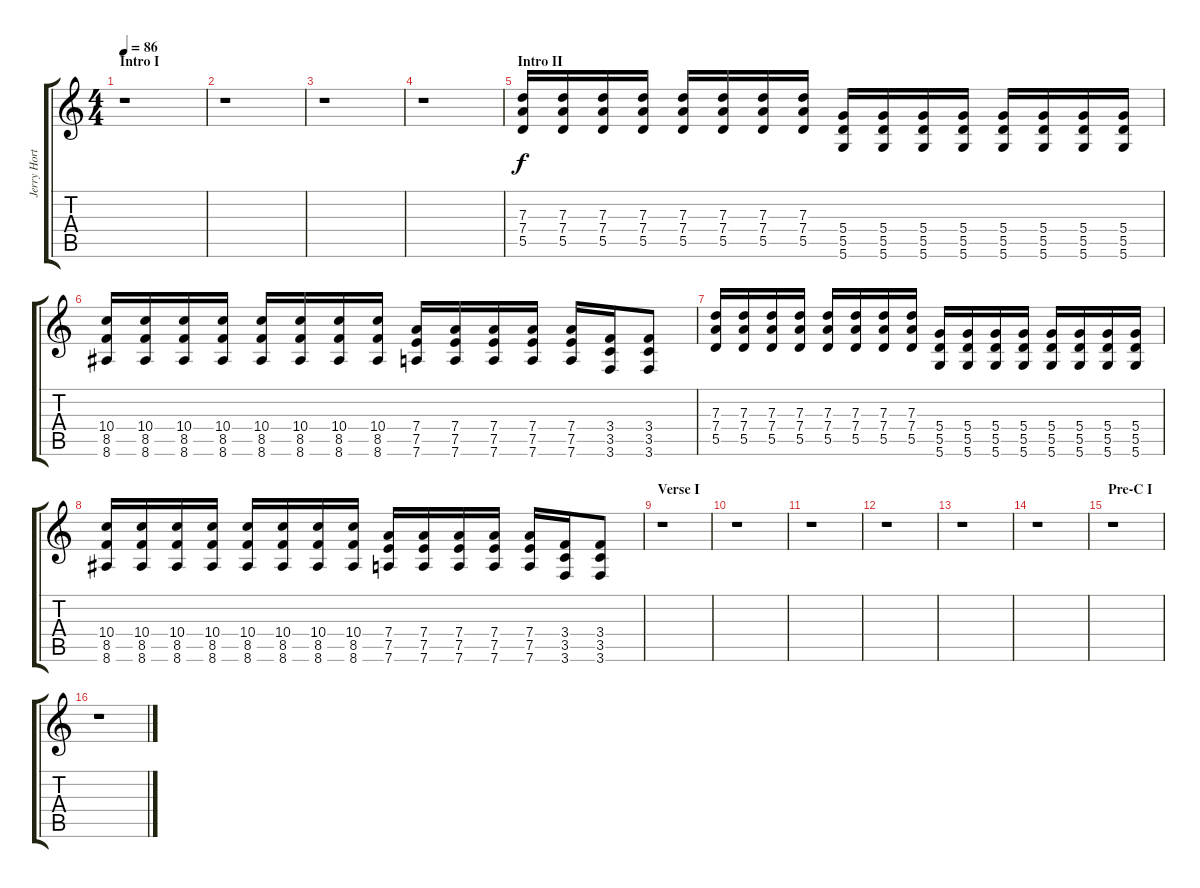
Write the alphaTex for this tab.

\track ("Jerry Horton - 2nd Guitar" "Jerry Hort") {instrument distortionguitar}
\staff {score tabs}
\tuning (E4 B3 G3 D3 A2 D2) {hide}
\ts (4 4)
\section ("" "Intro I")
\tempo 86
\clef g2
\ks c
r.1{dy f instrument distortionguitar} |
r.1 |
r.1 |
r.1 |
\section ("" "Intro II")
(7.3 7.4 5.5).16 (7.3 7.4 5.5).16 (7.3 7.4 5.5).16 (7.3 7.4 5.5).16 (7.3 7.4 5.5).16 (7.3 7.4 5.5).16 (7.3 7.4 5.5).16 (7.3 7.4 5.5).16 (5.4 5.5 5.6).16 (5.4 5.5 5.6).16 (5.4 5.5 5.6).16 (5.4 5.5 5.6).16 (5.4 5.5 5.6).16 (5.4 5.5 5.6).16 (5.4 5.5 5.6).16 (5.4 5.5 5.6).16 |
(10.4 8.5 8.6).16 (10.4 8.5 8.6).16 (10.4 8.5 8.6).16 (10.4 8.5 8.6).16 (10.4 8.5 8.6).16 (10.4 8.5 8.6).16 (10.4 8.5 8.6).16 (10.4 8.5 8.6).16 (7.4 7.5 7.6).16 (7.4 7.5 7.6).16 (7.4 7.5 7.6).16 (7.4 7.5 7.6).16 (7.4 7.5 7.6).16 (3.4 3.5 3.6).16 (3.4 3.5 3.6).8 |
(7.3 7.4 5.5).16 (7.3 7.4 5.5).16 (7.3 7.4 5.5).16 (7.3 7.4 5.5).16 (7.3 7.4 5.5).16 (7.3 7.4 5.5).16 (7.3 7.4 5.5).16 (7.3 7.4 5.5).16 (5.4 5.5 5.6).16 (5.4 5.5 5.6).16 (5.4 5.5 5.6).16 (5.4 5.5 5.6).16 (5.4 5.5 5.6).16 (5.4 5.5 5.6).16 (5.4 5.5 5.6).16 (5.4 5.5 5.6).16 |
(10.4 8.5 8.6).16 (10.4 8.5 8.6).16 (10.4 8.5 8.6).16 (10.4 8.5 8.6).16 (10.4 8.5 8.6).16 (10.4 8.5 8.6).16 (10.4 8.5 8.6).16 (10.4 8.5 8.6).16 (7.4 7.5 7.6).16 (7.4 7.5 7.6).16 (7.4 7.5 7.6).16 (7.4 7.5 7.6).16 (7.4 7.5 7.6).16 (3.4 3.5 3.6).16 (3.4 3.5 3.6).8 |
\section ("" "Verse I")
r.1 |
r.1 |
r.1 |
r.1 |
r.1 |
r.1 |
\section ("" "Pre-C I")
r.1 |
r.1
